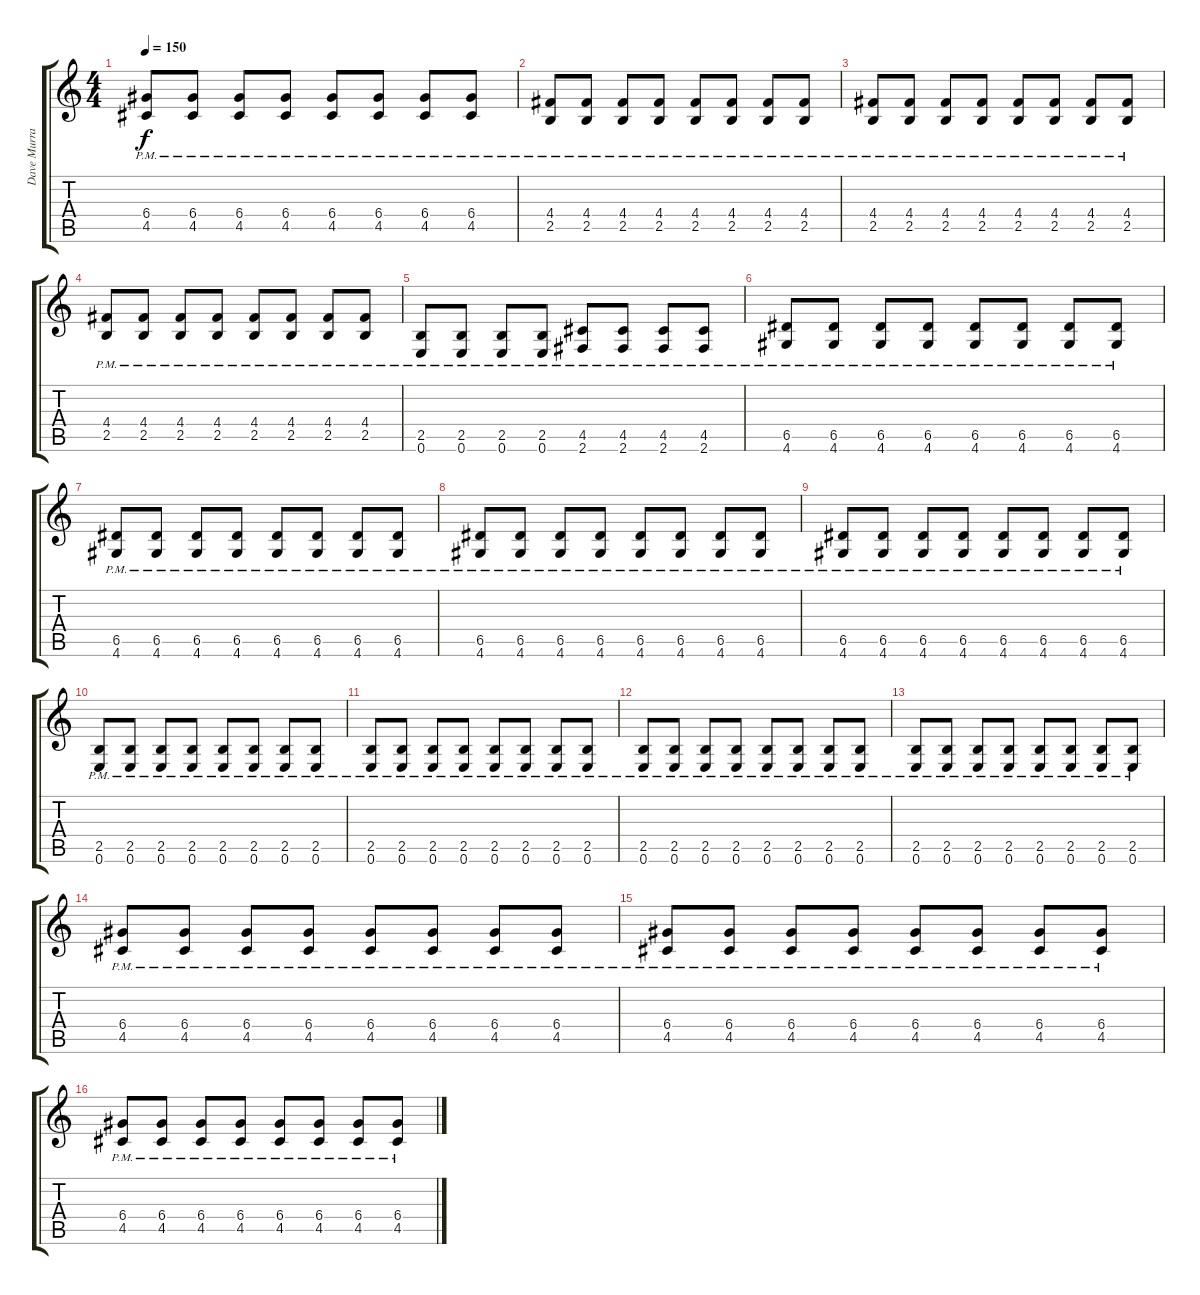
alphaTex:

\track ("Dave Murray" "Dave Murra") {instrument distortionguitar}
\staff {score tabs}
\tuning (E4 B3 G3 D3 A2 E2) {hide}
\ts (4 4)
\tempo 150
\clef g2
\ks c
(6.4{pm} 4.5{pm}).8{dy f} (6.4{pm} 4.5{pm}).8 (6.4{pm} 4.5{pm}).8 (6.4{pm} 4.5{pm}).8 (6.4{pm} 4.5{pm}).8 (6.4{pm} 4.5{pm}).8 (6.4{pm} 4.5{pm}).8 (6.4{pm} 4.5{pm}).8 |
(4.4{pm} 2.5{pm}).8 (4.4{pm} 2.5{pm}).8 (4.4{pm} 2.5{pm}).8 (4.4{pm} 2.5{pm}).8 (4.4{pm} 2.5{pm}).8 (4.4{pm} 2.5{pm}).8 (4.4{pm} 2.5{pm}).8 (4.4{pm} 2.5{pm}).8 |
(4.4{pm} 2.5{pm}).8 (4.4{pm} 2.5{pm}).8 (4.4{pm} 2.5{pm}).8 (4.4{pm} 2.5{pm}).8 (4.4{pm} 2.5{pm}).8 (4.4{pm} 2.5{pm}).8 (4.4{pm} 2.5{pm}).8 (4.4{pm} 2.5{pm}).8 |
(4.4{pm} 2.5{pm}).8 (4.4{pm} 2.5{pm}).8 (4.4{pm} 2.5{pm}).8 (4.4{pm} 2.5{pm}).8 (4.4{pm} 2.5{pm}).8 (4.4{pm} 2.5{pm}).8 (4.4{pm} 2.5{pm}).8 (4.4{pm} 2.5{pm}).8 |
(2.5{pm} 0.6{pm}).8 (2.5{pm} 0.6{pm}).8 (2.5{pm} 0.6{pm}).8 (2.5{pm} 0.6{pm}).8 (4.5{pm} 2.6{pm}).8 (4.5{pm} 2.6{pm}).8 (4.5{pm} 2.6{pm}).8 (4.5{pm} 2.6{pm}).8 |
(6.5{pm} 4.6{pm}).8 (6.5{pm} 4.6{pm}).8 (6.5{pm} 4.6{pm}).8 (6.5{pm} 4.6{pm}).8 (6.5{pm} 4.6{pm}).8 (6.5{pm} 4.6{pm}).8 (6.5{pm} 4.6{pm}).8 (6.5{pm} 4.6{pm}).8 |
(6.5{pm} 4.6{pm}).8 (6.5{pm} 4.6{pm}).8 (6.5{pm} 4.6{pm}).8 (6.5{pm} 4.6{pm}).8 (6.5{pm} 4.6{pm}).8 (6.5{pm} 4.6{pm}).8 (6.5{pm} 4.6{pm}).8 (6.5{pm} 4.6{pm}).8 |
(6.5{pm} 4.6{pm}).8 (6.5{pm} 4.6{pm}).8 (6.5{pm} 4.6{pm}).8 (6.5{pm} 4.6{pm}).8 (6.5{pm} 4.6{pm}).8 (6.5{pm} 4.6{pm}).8 (6.5{pm} 4.6{pm}).8 (6.5{pm} 4.6{pm}).8 |
(6.5{pm} 4.6{pm}).8 (6.5{pm} 4.6{pm}).8 (6.5{pm} 4.6{pm}).8 (6.5{pm} 4.6{pm}).8 (6.5{pm} 4.6{pm}).8 (6.5{pm} 4.6{pm}).8 (6.5{pm} 4.6{pm}).8 (6.5{pm} 4.6{pm}).8 |
(2.5{pm} 0.6{pm}).8 (2.5{pm} 0.6{pm}).8 (2.5{pm} 0.6{pm}).8 (2.5{pm} 0.6{pm}).8 (2.5{pm} 0.6{pm}).8 (2.5{pm} 0.6{pm}).8 (2.5{pm} 0.6{pm}).8 (2.5{pm} 0.6{pm}).8 |
(2.5{pm} 0.6{pm}).8 (2.5{pm} 0.6{pm}).8 (2.5{pm} 0.6{pm}).8 (2.5{pm} 0.6{pm}).8 (2.5{pm} 0.6{pm}).8 (2.5{pm} 0.6{pm}).8 (2.5{pm} 0.6{pm}).8 (2.5{pm} 0.6{pm}).8 |
(2.5{pm} 0.6{pm}).8 (2.5{pm} 0.6{pm}).8 (2.5{pm} 0.6{pm}).8 (2.5{pm} 0.6{pm}).8 (2.5{pm} 0.6{pm}).8 (2.5{pm} 0.6{pm}).8 (2.5{pm} 0.6{pm}).8 (2.5{pm} 0.6{pm}).8 |
(2.5{pm} 0.6{pm}).8 (2.5{pm} 0.6{pm}).8 (2.5{pm} 0.6{pm}).8 (2.5{pm} 0.6{pm}).8 (2.5{pm} 0.6{pm}).8 (2.5{pm} 0.6{pm}).8 (2.5{pm} 0.6{pm}).8 (2.5{pm} 0.6{pm}).8 |
(6.4{pm} 4.5{pm}).8 (6.4{pm} 4.5{pm}).8 (6.4{pm} 4.5{pm}).8 (6.4{pm} 4.5{pm}).8 (6.4{pm} 4.5{pm}).8 (6.4{pm} 4.5{pm}).8 (6.4{pm} 4.5{pm}).8 (6.4{pm} 4.5{pm}).8 |
(6.4{pm} 4.5{pm}).8 (6.4{pm} 4.5{pm}).8 (6.4{pm} 4.5{pm}).8 (6.4{pm} 4.5{pm}).8 (6.4{pm} 4.5{pm}).8 (6.4{pm} 4.5{pm}).8 (6.4{pm} 4.5{pm}).8 (6.4{pm} 4.5{pm}).8 |
(6.4{pm} 4.5{pm}).8 (6.4{pm} 4.5{pm}).8 (6.4{pm} 4.5{pm}).8 (6.4{pm} 4.5{pm}).8 (6.4{pm} 4.5{pm}).8 (6.4{pm} 4.5{pm}).8 (6.4{pm} 4.5{pm}).8 (6.4{pm} 4.5{pm}).8
